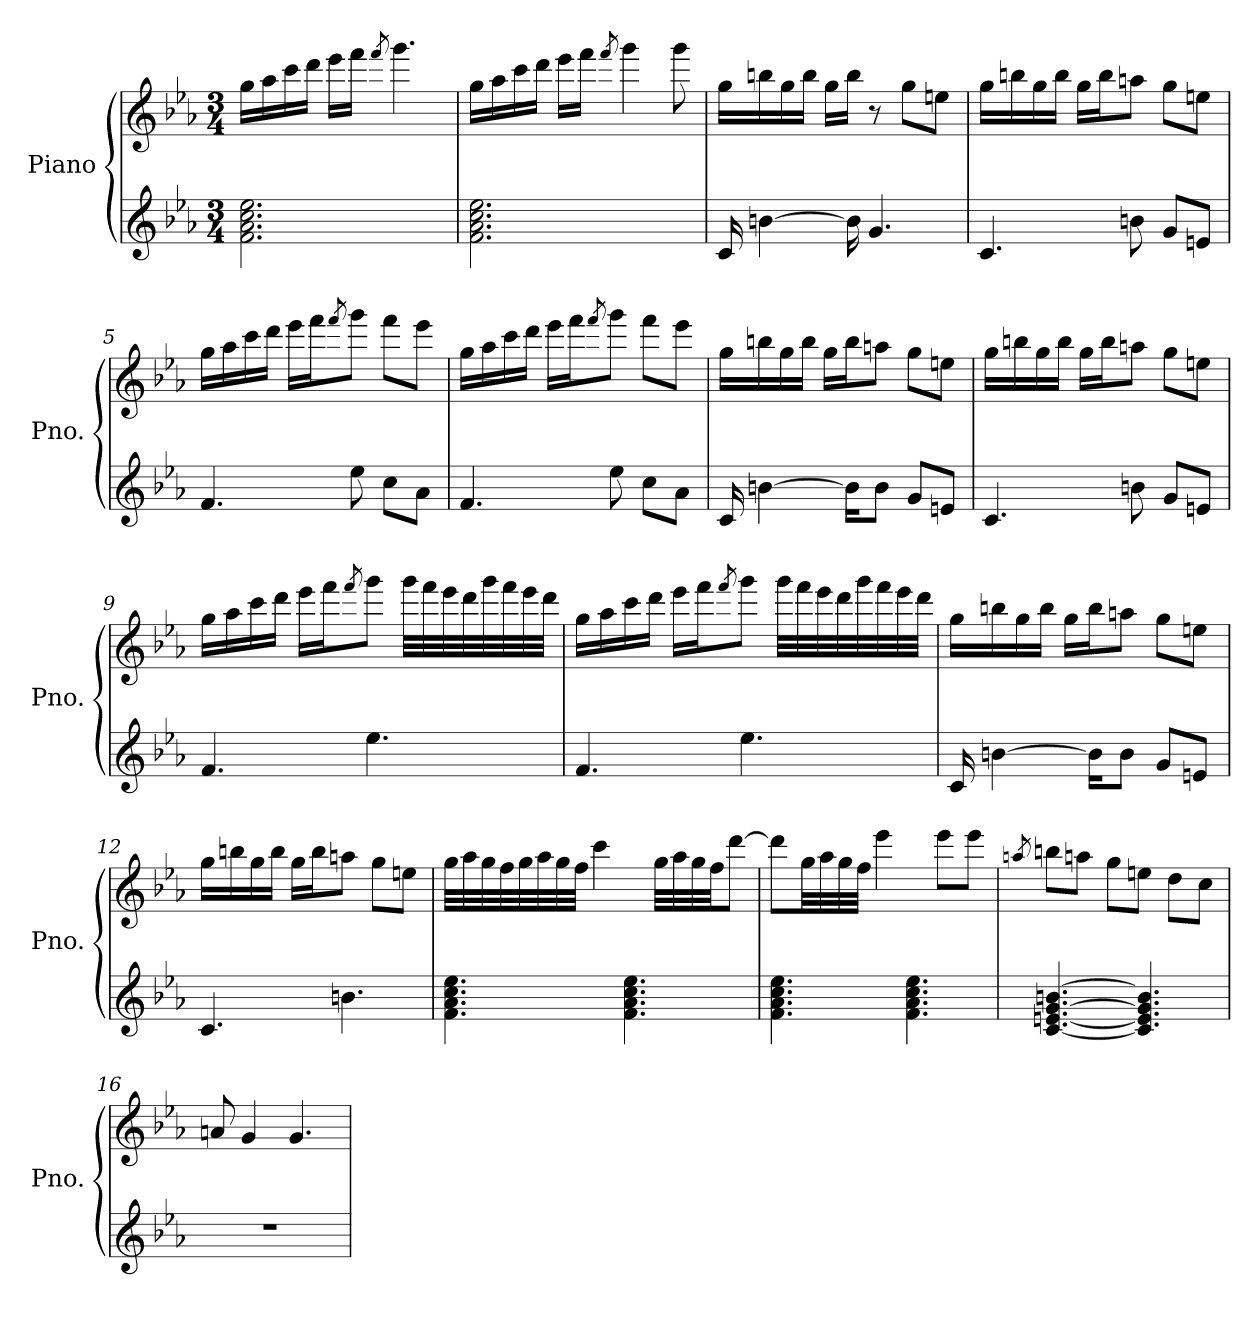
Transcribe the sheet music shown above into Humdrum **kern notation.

**kern	**kern
*part1	*part1
*staff2	*staff1
*I"Piano	*
*I'Pno.	*
*clefG2	*clefG2
*k[b-e-a-]	*k[b-e-a-]
*M3/4	*M3/4
*MM90	*MM90
=1	=1
2.f\ 2.a-\ 2.cc\ 2.ee-\	16gg\LL
.	16aa-\
.	16ccc\
.	16ddd\JJ
.	16eee-\LL
.	16fff\JJ
.	8qfff/
.	4.ggg\
=2	=2
2.f\ 2.a-\ 2.cc\ 2.ee-\	16gg\LL
.	16aa-\
.	16ccc\
.	16ddd\JJ
.	16eee-\LL
.	16fff\JJ
.	8qfff/
.	4ggg\
.	8ggg\
=3	=3
16c/	16gg\LL
[4bn\	16bbn\
.	16gg\
.	16bb\JJ
.	16gg\LL
16b\]	16bb\JJ
4.g/	8r
.	8gg\L
.	8een\J
!!LO:LB:g=z
=4	=4
4.c/	16gg\LL
.	16bbn\
.	16gg\
.	16bb\JJ
.	16gg\LL
.	16bb\J
8bn\	8aan\J
8g/L	8gg\L
8en/J	8een\J
=5	=5
4.f/	16gg\LL
.	16aa-\
.	16ccc\
.	16ddd\JJ
.	16eee-\LL
.	16fff\J
.	8qfff/
8ee-\	8ggg\J
8cc\L	8fff\L
8a-\J	8eee-\J
=6	=6
4.f/	16gg\LL
.	16aa-\
.	16ccc\
.	16ddd\JJ
.	16eee-\LL
.	16fff\J
.	8qfff/
8ee-\	8ggg\J
8cc\L	8fff\L
8a-\J	8eee-\J
!!LO:LB:g=z
=7	=7
16c/	16gg\LL
[4bn\	16bbn\
.	16gg\
.	16bb\JJ
.	16gg\LL
16b\KL]	16bb\J
8b\J	8aan\J
8g/L	8gg\L
8en/J	8een\J
=8	=8
4.c/	16gg\LL
.	16bbn\
.	16gg\
.	16bb\JJ
.	16gg\LL
.	16bb\J
8bn\	8aan\J
8g/L	8gg\L
8en/J	8een\J
=9	=9
4.f/	16gg\LL
.	16aa-\
.	16ccc\
.	16ddd\JJ
.	16eee-\LL
.	16fff\J
.	8qfff/
4.ee-\	8ggg\J
.	32ggg\LLL
.	32fff\
.	32eee-\
.	32ddd\
.	32ggg\
.	32fff\
.	32eee-\
.	32ddd\JJJ
!!LO:LB:g=z
=10	=10
4.f/	16gg\LL
.	16aa-\
.	16ccc\
.	16ddd\JJ
.	16eee-\LL
.	16fff\J
.	8qfff/
4.ee-\	8ggg\J
.	32ggg\LLL
.	32fff\
.	32eee-\
.	32ddd\
.	32ggg\
.	32fff\
.	32eee-\
.	32ddd\JJJ
=11	=11
16c/	16gg\LL
[4bn\	16bbn\
.	16gg\
.	16bb\JJ
.	16gg\LL
16b\KL]	16bb\J
8b\J	8aan\J
8g/L	8gg\L
8en/J	8een\J
=12	=12
4.c/	16gg\LL
.	16bbn\
.	16gg\
.	16bb\JJ
.	16gg\LL
.	16bb\J
4.bn\	8aan\J
.	8gg\L
.	8een\J
!!LO:LB:g=z
=13	=13
4.f\ 4.a-\ 4.cc\ 4.ee-\	32gg\LLL
.	32aa-\
.	32gg\
.	32ff\
.	32gg\
.	32aa-\
.	32gg\
.	32ff\JJJ
.	4ccc\
4.f\ 4.a-\ 4.cc\ 4.ee-\	.
.	32gg\LLL
.	32aa-\
.	32gg\
.	32ff\JJ
.	[8ddd\J
=14	=14
4.f\ 4.a-\ 4.cc\ 4.ee-\	8ddd\L]
.	32gg\LL
.	32aa-\
.	32gg\
.	32ff\JJJ
.	4eee-\
4.f\ 4.a-\ 4.cc\ 4.ee-\	.
.	8eee-\L
.	8eee-\J
=15	=15
.	8qaan/
[4.c/ [4.en/ [4.g/ [4.bn/	8bbn\L
.	8aa\J
.	8gg\L
4.c/] 4.e/] 4.g/] 4.b/]	8een\J
.	8dd\L
.	8cc\J
=16	=16
2.r	8an/
.	4g/
.	4.g/
=	=
*-	*-
